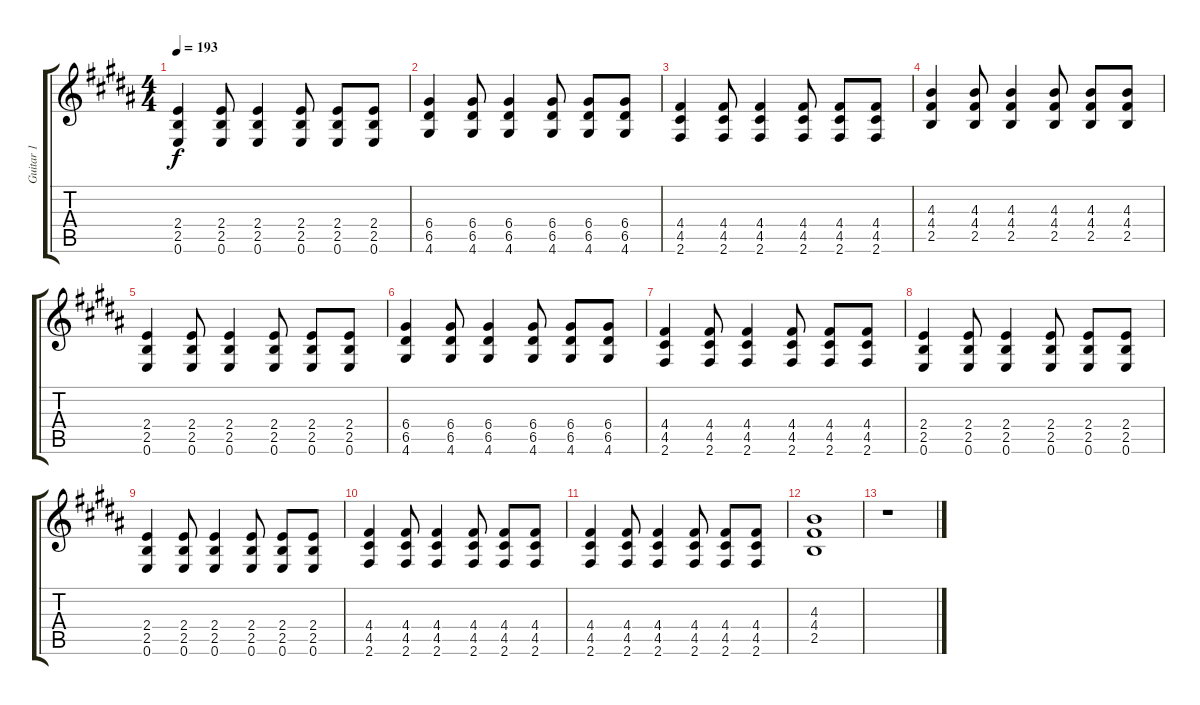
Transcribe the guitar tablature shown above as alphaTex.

\track ("Guitar 1" "Guitar 1") {instrument overdrivenguitar}
\staff {score tabs}
\tuning (E4 B3 G3 D3 A2 E2) {hide}
\ts (4 4)
\tempo 193
\clef g2
\ks b
(2.4 2.5 0.6).4{dy f} (2.4 2.5 0.6).8 (2.4 2.5 0.6).4 (2.4 2.5 0.6).8 (2.4 2.5 0.6).8 (2.4 2.5 0.6).8 |
(6.4 6.5 4.6).4 (6.4 6.5 4.6).8 (6.4 6.5 4.6).4 (6.4 6.5 4.6).8 (6.4 6.5 4.6).8 (6.4 6.5 4.6).8 |
(4.4 4.5 2.6).4 (4.4 4.5 2.6).8 (4.4 4.5 2.6).4 (4.4 4.5 2.6).8 (4.4 4.5 2.6).8 (4.4 4.5 2.6).8 |
(4.3 4.4 2.5).4 (4.3 4.4 2.5).8 (4.3 4.4 2.5).4 (4.3 4.4 2.5).8 (4.3 4.4 2.5).8 (4.3 4.4 2.5).8 |
(2.4 2.5 0.6).4 (2.4 2.5 0.6).8 (2.4 2.5 0.6).4 (2.4 2.5 0.6).8 (2.4 2.5 0.6).8 (2.4 2.5 0.6).8 |
(6.4 6.5 4.6).4 (6.4 6.5 4.6).8 (6.4 6.5 4.6).4 (6.4 6.5 4.6).8 (6.4 6.5 4.6).8 (6.4 6.5 4.6).8 |
(4.4 4.5 2.6).4 (4.4 4.5 2.6).8 (4.4 4.5 2.6).4 (4.4 4.5 2.6).8 (4.4 4.5 2.6).8 (4.4 4.5 2.6).8 |
(2.4 2.5 0.6).4 (2.4 2.5 0.6).8 (2.4 2.5 0.6).4 (2.4 2.5 0.6).8 (2.4 2.5 0.6).8 (2.4 2.5 0.6).8 |
(2.4 2.5 0.6).4 (2.4 2.5 0.6).8 (2.4 2.5 0.6).4 (2.4 2.5 0.6).8 (2.4 2.5 0.6).8 (2.4 2.5 0.6).8 |
(4.4 4.5 2.6).4 (4.4 4.5 2.6).8 (4.4 4.5 2.6).4 (4.4 4.5 2.6).8 (4.4 4.5 2.6).8 (4.4 4.5 2.6).8 |
(4.4 4.5 2.6).4 (4.4 4.5 2.6).8 (4.4 4.5 2.6).4 (4.4 4.5 2.6).8 (4.4 4.5 2.6).8 (4.4 4.5 2.6).8 |
(4.3 4.4 2.5).1 |
r.1
